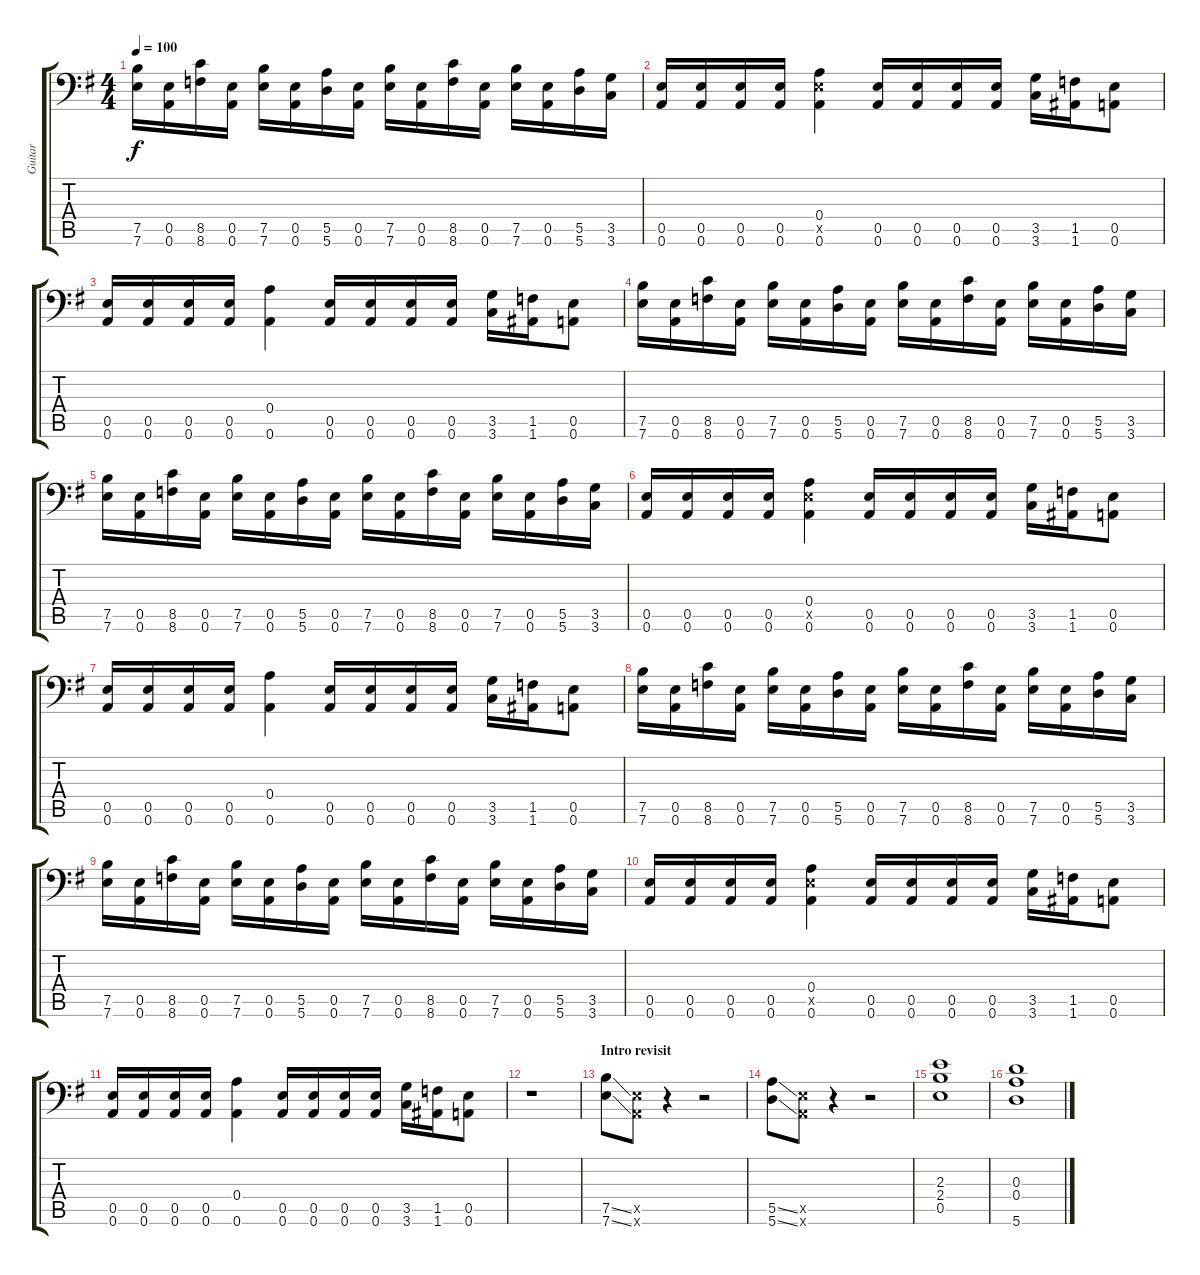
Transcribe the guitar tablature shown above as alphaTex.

\track ("Guitar" "Guitar") {instrument distortionguitar}
\staff {score tabs}
\tuning (B3 Gb3 D3 A2 E2 A1) {hide}
\ts (4 4)
\tempo 100
\clef f4
\ks eminor
(7.5 7.6).16{dy f} (0.5 0.6).16 (8.5 8.6).16 (0.5 0.6).16 (7.5 7.6).16 (0.5 0.6).16 (5.5 5.6).16 (0.5 0.6).16 (7.5 7.6).16 (0.5 0.6).16 (8.5 8.6).16 (0.5 0.6).16 (7.5 7.6).16 (0.5 0.6).16 (5.5 5.6).16 (3.5 3.6).16 |
(0.5 0.6).16 (0.5 0.6).16 (0.5 0.6).16 (0.5 0.6).16 (0.4 0.5{x} 0.6).4 (0.5 0.6).16 (0.5 0.6).16 (0.5 0.6).16 (0.5 0.6).16 (3.5 3.6).16 (1.5 1.6).16 (0.5 0.6).8 |
(0.5 0.6).16 (0.5 0.6).16 (0.5 0.6).16 (0.5 0.6).16 (0.4 0.6).4 (0.5 0.6).16 (0.5 0.6).16 (0.5 0.6).16 (0.5 0.6).16 (3.5 3.6).16 (1.5 1.6).16 (0.5 0.6).8 |
(7.5 7.6).16 (0.5 0.6).16 (8.5 8.6).16 (0.5 0.6).16 (7.5 7.6).16 (0.5 0.6).16 (5.5 5.6).16 (0.5 0.6).16 (7.5 7.6).16 (0.5 0.6).16 (8.5 8.6).16 (0.5 0.6).16 (7.5 7.6).16 (0.5 0.6).16 (5.5 5.6).16 (3.5 3.6).16 |
(7.5 7.6).16 (0.5 0.6).16 (8.5 8.6).16 (0.5 0.6).16 (7.5 7.6).16 (0.5 0.6).16 (5.5 5.6).16 (0.5 0.6).16 (7.5 7.6).16 (0.5 0.6).16 (8.5 8.6).16 (0.5 0.6).16 (7.5 7.6).16 (0.5 0.6).16 (5.5 5.6).16 (3.5 3.6).16 |
(0.5 0.6).16 (0.5 0.6).16 (0.5 0.6).16 (0.5 0.6).16 (0.4 0.5{x} 0.6).4 (0.5 0.6).16 (0.5 0.6).16 (0.5 0.6).16 (0.5 0.6).16 (3.5 3.6).16 (1.5 1.6).16 (0.5 0.6).8 |
(0.5 0.6).16 (0.5 0.6).16 (0.5 0.6).16 (0.5 0.6).16 (0.4 0.6).4 (0.5 0.6).16 (0.5 0.6).16 (0.5 0.6).16 (0.5 0.6).16 (3.5 3.6).16 (1.5 1.6).16 (0.5 0.6).8 |
(7.5 7.6).16 (0.5 0.6).16 (8.5 8.6).16 (0.5 0.6).16 (7.5 7.6).16 (0.5 0.6).16 (5.5 5.6).16 (0.5 0.6).16 (7.5 7.6).16 (0.5 0.6).16 (8.5 8.6).16 (0.5 0.6).16 (7.5 7.6).16 (0.5 0.6).16 (5.5 5.6).16 (3.5 3.6).16 |
(7.5 7.6).16 (0.5 0.6).16 (8.5 8.6).16 (0.5 0.6).16 (7.5 7.6).16 (0.5 0.6).16 (5.5 5.6).16 (0.5 0.6).16 (7.5 7.6).16 (0.5 0.6).16 (8.5 8.6).16 (0.5 0.6).16 (7.5 7.6).16 (0.5 0.6).16 (5.5 5.6).16 (3.5 3.6).16 |
(0.5 0.6).16 (0.5 0.6).16 (0.5 0.6).16 (0.5 0.6).16 (0.4 0.5{x} 0.6).4 (0.5 0.6).16 (0.5 0.6).16 (0.5 0.6).16 (0.5 0.6).16 (3.5 3.6).16 (1.5 1.6).16 (0.5 0.6).8 |
(0.5 0.6).16 (0.5 0.6).16 (0.5 0.6).16 (0.5 0.6).16 (0.4 0.6).4 (0.5 0.6).16 (0.5 0.6).16 (0.5 0.6).16 (0.5 0.6).16 (3.5 3.6).16 (1.5 1.6).16 (0.5 0.6).8 |
r.1 |
\section ("" "Intro revisit")
(7.5{ss} 7.6{ss}).8 (0.5{x} 0.6{x}).8 r.4 r.2 |
(5.5{ss} 5.6{ss}).8 (0.5{x} 0.6{x}).8 r.4 r.2 |
(2.3 2.4 0.5).1{volume 13 balance 8} |
(0.3 0.4 5.6).1
